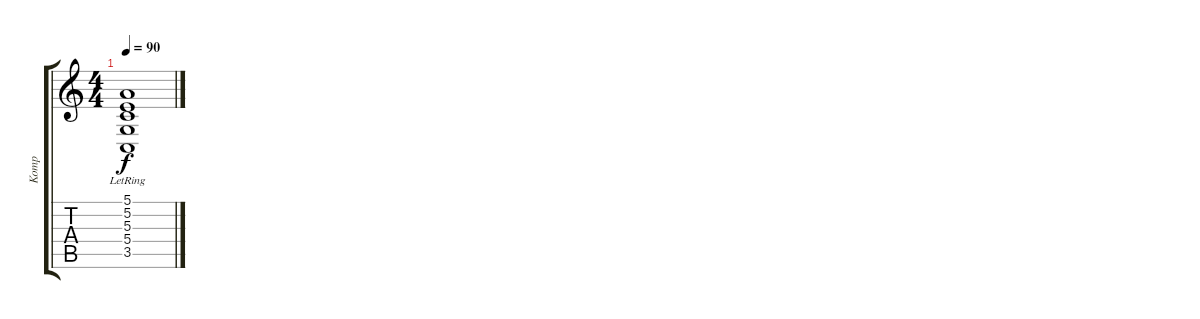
\track ("Komp" "Komp") {instrument acousticgrandpiano}
\staff {score tabs}
\tuning (E4 B3 G3 D3 A2 E2) {hide}
\ts (4 4)
\tempo 90
\clef g2
\ks c
(5.1{lr} 5.2{lr} 5.3{lr} 5.4{lr} 3.5{lr}).1{dy f}
